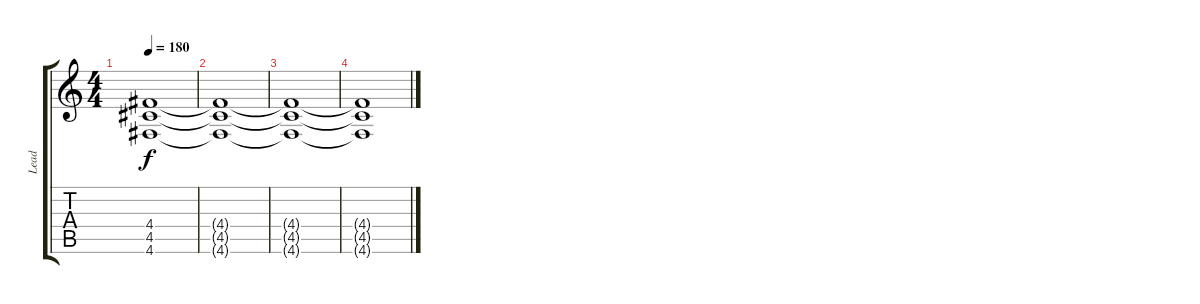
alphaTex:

\track ("Lead" "Lead") {instrument overdrivenguitar}
\staff {score tabs}
\tuning (E4 B3 G3 D3 A2 D2) {hide}
\ts (4 4)
\tempo 180
\clef g2
\ks c
(4.4 4.5 4.6).1{dy f} |
(4.4{t} 4.5{t} 4.6{t}).1 |
(4.4{t} 4.5{t} 4.6{t}).1 |
(4.4{t} 4.5{t} 4.6{t}).1
